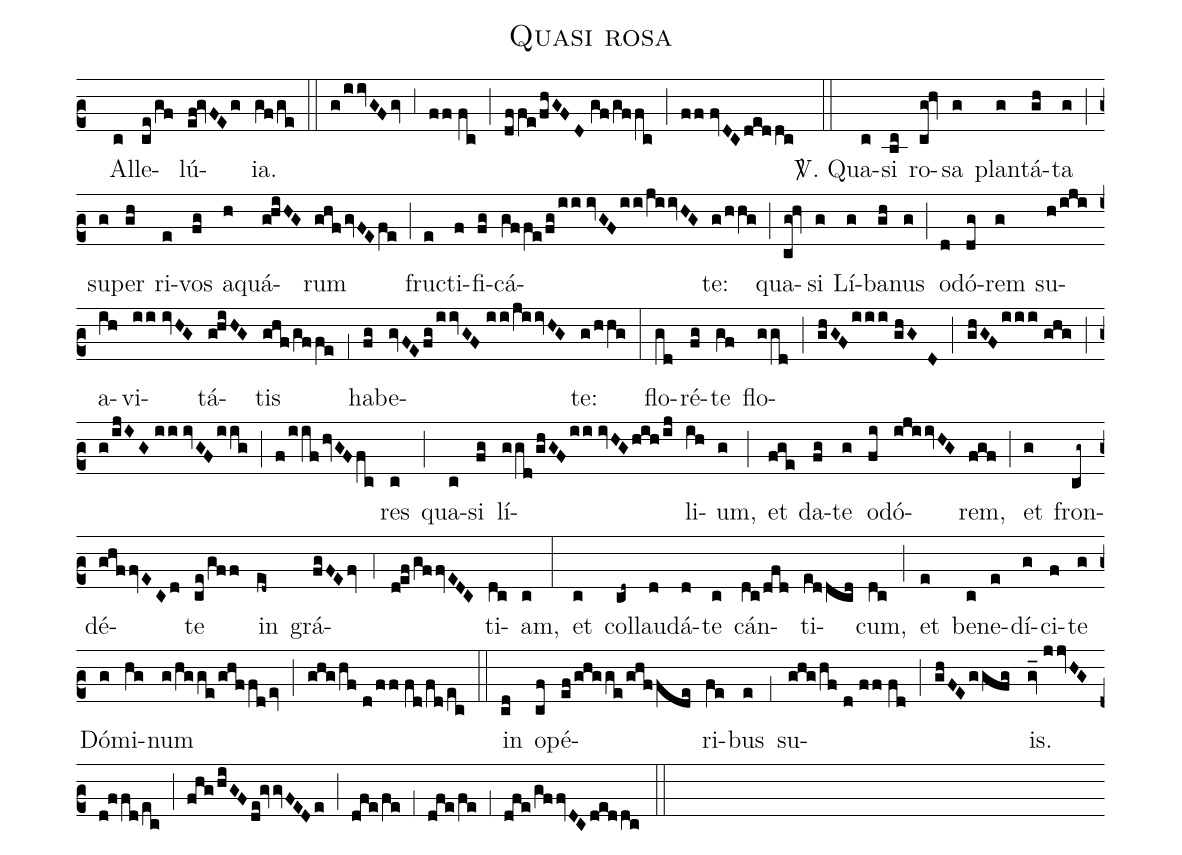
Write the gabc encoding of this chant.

name:Quasi rosa;
mode:VII;
office-part:Alleluia;
%%
(c2) () Al(c)le(ce/gf)lú(ef!gvFEg)ia.(gf/ge) (::) (g/iivGF/gv) (,3) (ff//fc) (;) (dffe/fhGFD//gf/gffc) (;) (ff//fvDC/deddc) (::) <sp>V/</sp>. Qua(c)si(bc) ro(cg!hv)sa(g) plan(g)tá(gh)ta(g) (;) su(g)per(gh) ri(e)vos(fg) a(h)quá(g!hiHG)rum(ghf/gvFE/fe) (;) fru(e)cti(f)fi(fg)cá(gffe/fg/ii//ivGF/ii/jiivHG)te:(g/hhg) (;) qua(cg!hv)si(g) Lí(g)ba(gh)nus(g) (;) o(d)dó(dg)rem(g) su(h/iji)a(ih)vi(ii//ivHG)tá(g!hiHG)tis(ghf/gffe) (,1) ha(fg)be(gvFE/fg/iivGF//ii/jiivHG)te:(g/hhg) (:) flo(gd)ré(fg)te(gf) flo(ggd)(;)(ghGF/iii//ghGD)(;)(ghGF/iii//ghg)(;)(g/ijIG//ii//ivGF/iig)(;)(f/iif/hvGF/fc)res(c) (;) qua(c)si(fg) lí(ggd/ghGF/ii//ivHG/hih/ij)li(ih)um,(g) (;) et(fge) da(fg)te(g) o(fi)dó(ijiivHG)rem,(fgf) (;) et(g) fron(cg~)dé(ghffvECd)te(ce/gff) in(ed~) grá(fgFEfv,4d!ef/gffvEDC)ti(dc)am,(c) (:) et(c) col(cd~)lau(d)dá(d)te(c) cán(dc/dfd)ti(eddcd)cum,(dc) (;) et(e) be(c)ne(e)dí(g)ci(f)te(g) Dó(g)mi(hg)num(g/hgge/ghffd/ev) (;) (ghg/hf//d/ff//fd/fd/ec) (::) in(cd) o(cf)pé(ef/ghgge/ghffde)ri(fe)bus(e) (,1) su(ghg/hf//d//ff//fd)(;)(ghFE/ggfg)is.(gv_//jjvHG//d!ffd/ec) (;) (fhg/hiGF/de!gvvFEDe) (;) (dfe/fe) (,1) (dfe/fe) (,1) (dfe/gffvDC/deddc) (::)
